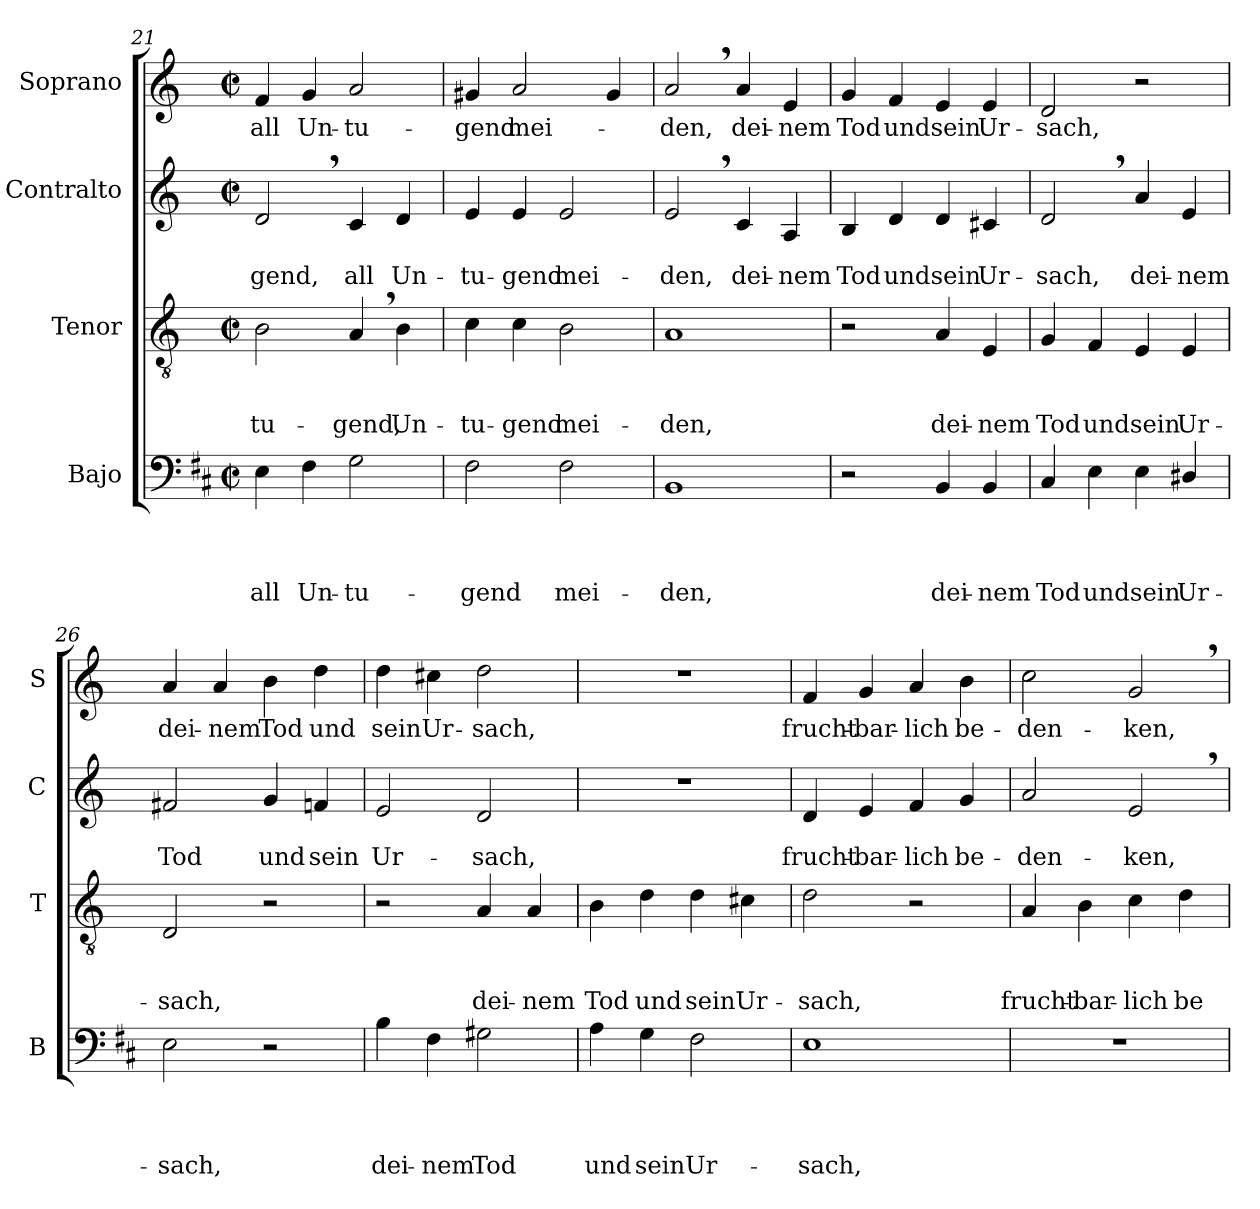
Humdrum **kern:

**kern	**text	**text	**text	**text	**kern	**text	**text	**text	**kern	**text	**text	**kern	**text
*part4	*part4	*part4	*part4	*part4	*part3	*part3	*part3	*part3	*part2	*part2	*part2	*part1	*part1
*staff4	*staff4	*staff4	*staff4	*staff4	*staff3	*staff3	*staff3	*staff3	*staff2	*staff2	*staff2	*staff1	*staff1
*I"Bajo	*	*	*	*	*I"Tenor	*	*	*	*I"Contralto	*	*	*I"Soprano	*
*I'B	*	*	*	*	*I'T	*	*	*	*I'C	*	*	*I'S	*
*clefF4	*	*	*	*	*clefGv2	*	*	*	*clefG2	*	*	*clefG2	*
*ITrd1c2	*	*	*	*	*	*	*	*	*	*	*	*	*
*k[]	*	*	*	*	*k[]	*	*	*	*k[]	*	*	*k[]	*
*C:	*	*	*	*	*C:	*	*	*	*C:	*	*	*C:	*
*M2/2	*	*	*	*	*M2/2	*	*	*	*M2/2	*	*	*M2/2	*
*met(c|)	*	*	*	*	*met(c|)	*	*	*	*met(c|)	*	*	*met(c|)	*
=21	=21	=21	=21	=21	=21	=21	=21	=21	=21	=21	=21	=21	=21
4D\	.	.	.	all	2B\	.	.	-tu-	2d,>/	.	-gend,	4f/	all
4E\	.	.	.	Un-	.	.	.	.	.	.	.	4g/	Un-
2F\	.	.	.	-tu-	4A,>/	.	.	-gend,	4c/	.	all	2a/	-tu-
.	.	.	.	.	4B\	.	.	Un-	4d/	.	Un-	.	.
=22	=22	=22	=22	=22	=22	=22	=22	=22	=22	=22	=22	=22	=22
2E\	.	.	.	-gend	4c\	.	.	-tu-	4e/	.	-tu-	4g#X/	-gend
.	.	.	.	.	4c\	.	.	-gend	4e/	.	-gend	2a/	mei-
2E\	.	.	.	mei-	2B\	.	.	mei-	2e/	.	mei-	.	.
.	.	.	.	.	.	.	.	.	.	.	.	4g#/	.
!!LO:LB:g=z
=23	=23	=23	=23	=23	=23	=23	=23	=23	=23	=23	=23	=23	=23
1AA	.	.	.	-den,	1A	.	.	-den,	2e,>/	.	-den,	2a,>/	-den,
.	.	.	.	.	.	.	.	.	4c/	.	dei-	4a/	dei-
.	.	.	.	.	.	.	.	.	4A/	.	-nem	4e/	-nem
=24	=24	=24	=24	=24	=24	=24	=24	=24	=24	=24	=24	=24	=24
2r	.	.	.	.	2r	.	.	.	4B/	.	Tod	4g/	Tod
.	.	.	.	.	.	.	.	.	4d/	.	und	4f/	und
4AA/	.	.	.	dei-	4A/	.	.	dei-	4d/	.	sein	4e/	sein
4AA/	.	.	.	-nem	4E/	.	.	-nem	4c#X/	.	Ur-	4e/	Ur-
=25	=25	=25	=25	=25	=25	=25	=25	=25	=25	=25	=25	=25	=25
4BB/	.	.	.	Tod	4G/	.	.	Tod	2d,>/	.	-sach,	2d/	-sach,
4D\	.	.	.	und	4F/	.	.	und	.	.	.	.	.
4D\	.	.	.	sein	4E/	.	.	sein	4a/	.	dei-	2r	.
4C#X/	.	.	.	Ur-	4E/	.	.	Ur-	4e/	.	-nem	.	.
=26	=26	=26	=26	=26	=26	=26	=26	=26	=26	=26	=26	=26	=26
2D\	.	.	.	-sach,	2D/	.	.	-sach,	2f#X/	.	Tod	4a/	dei-
.	.	.	.	.	.	.	.	.	.	.	.	4a/	-nem
2r	.	.	.	.	2r	.	.	.	4g/	.	und	4b\	Tod
.	.	.	.	.	.	.	.	.	4fn/	.	sein	4dd\	und
=27	=27	=27	=27	=27	=27	=27	=27	=27	=27	=27	=27	=27	=27
4A\	.	.	.	dei-	2r	.	.	.	2e/	.	Ur-	4dd\	sein
4E\	.	.	.	-nem	.	.	.	.	.	.	.	4cc#X\	Ur-
2F#X\	.	.	.	Tod	4A/	.	.	dei-	2d/	.	-sach,	2dd\	-sach,
.	.	.	.	.	4A/	.	.	-nem	.	.	.	.	.
=28	=28	=28	=28	=28	=28	=28	=28	=28	=28	=28	=28	=28	=28
4G\	.	.	.	und	4B\	.	.	Tod	1r	.	.	1r	.
4F\	.	.	.	sein	4d\	.	.	und	.	.	.	.	.
2E\	.	.	.	Ur-	4d\	.	.	sein	.	.	.	.	.
.	.	.	.	.	4c#X\	.	.	Ur-	.	.	.	.	.
!!LO:LB:g=z
=29	=29	=29	=29	=29	=29	=29	=29	=29	=29	=29	=29	=29	=29
1D	.	.	.	-sach,	2d\	.	.	-sach,	4d/	.	frucht-	4f/	frucht-
.	.	.	.	.	.	.	.	.	4e/	.	-bar-	4g/	-bar-
.	.	.	.	.	2r	.	.	.	4f/	.	-lich	4a/	-lich
.	.	.	.	.	.	.	.	.	4g/	.	be-	4b\	be-
=30	=30	=30	=30	=30	=30	=30	=30	=30	=30	=30	=30	=30	=30
1r	.	.	.	.	4A/	.	.	frucht-	2a/	.	-den-	2cc\	-den-
.	.	.	.	.	4B\	.	.	-bar-	.	.	.	.	.
.	.	.	.	.	4c\	.	.	-lich	2e,>/	.	-ken,	2g,>/	-ken,
.	.	.	.	.	4d\	.	.	be-	.	.	.	.	.
=	=	=	=	=	=	=	=	=	=	=	=	=	=
*-	*-	*-	*-	*-	*-	*-	*-	*-	*-	*-	*-	*-	*-
